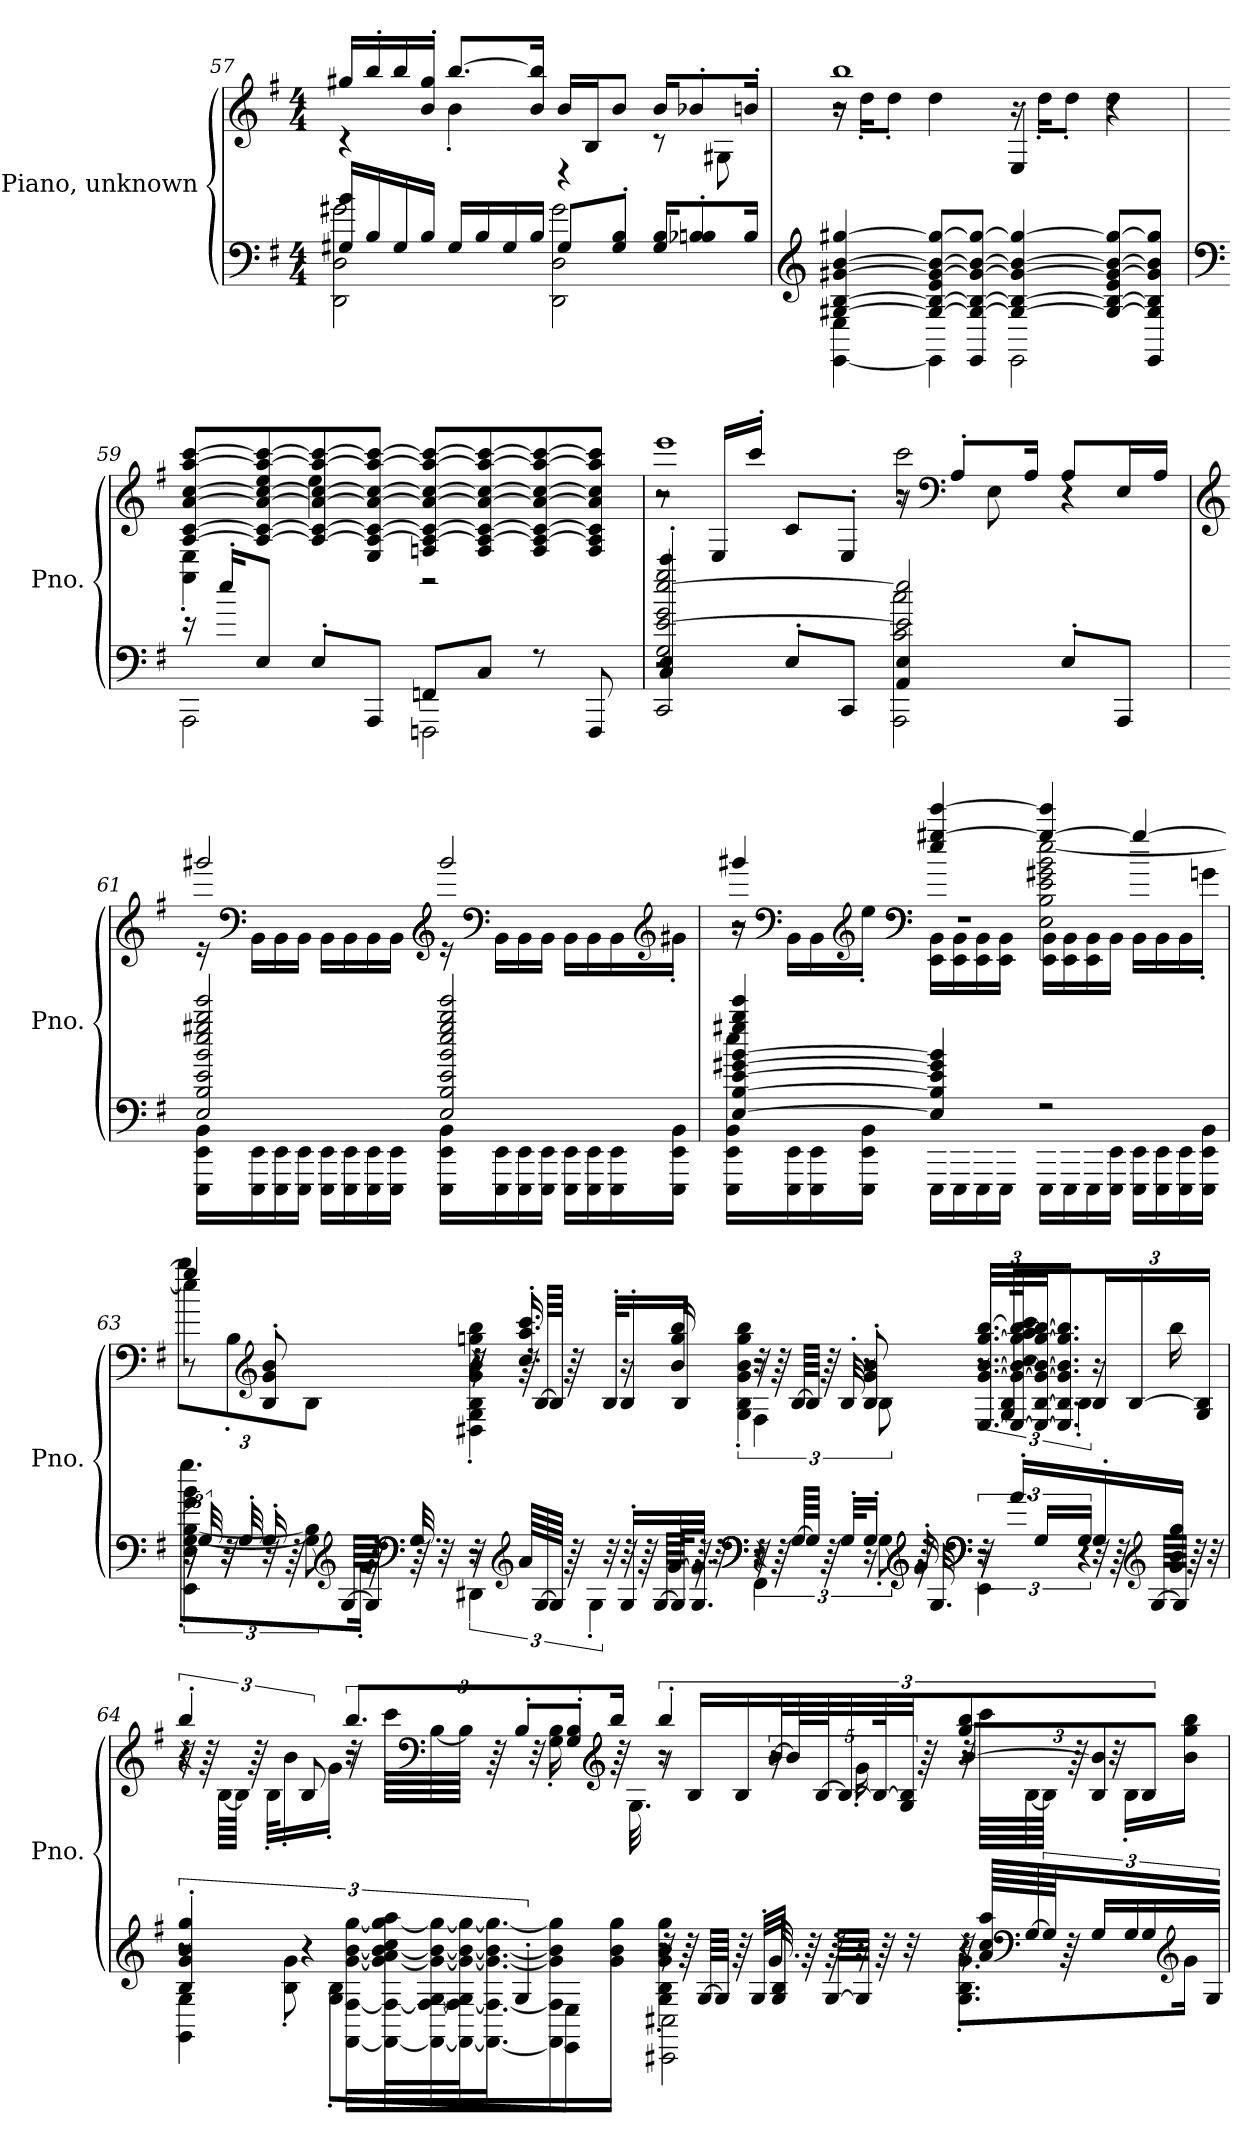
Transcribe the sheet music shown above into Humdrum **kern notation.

**kern	**kern
*part1	*part1
*staff2	*staff1
*I"Piano, unknown	*
*I'Pno.	*
*clefF4	*clefG2
*k[f#]	*k[f#]
*M4/4	*M4/4
=57	=57
*^	*^
16G#X/ 16b/LL	2DD\ 2D\ 2g#X\	16gg#X/LL	4r
16B/	.	16bb'/	.
16G#/	.	16bb/	.
16B/JJ	.	16b/' 16gg#/'JJ	.
16G#/LL	.	[8.bb/L	4b'\
16B/	.	.	.
16G#/	.	.	.
16B/JJ	.	16b/ 16bb/]Jk	.
8G#/L	2DD\ 2D\ 2g#\	16b/LL	4r
.	.	16B/J	.
8G#/' 8B/'J	.	8b/J	.
16G#/ 16B/KL	.	16b/KL	8r
8B-X/' 8Bn/'	.	8b-X'/	.
.	.	.	8G#X\
16B/Jk	.	16bn'/Jk	.
*	*	*v	*v
!!LO:LB:g=z
=58	=58	=58
*clefG2	*	*
*	*	*^
*	*	*	*^
[4G#X/ [4B/ [4g#X/ [4b/ [4gg#X/	[4EE\ 4E\	1bb	16r	2r
.	.	.	16dd'\KL	.
.	.	.	8dd'\J	.
8G#/_ 8B/_ 8e/ 8g#/_ 8b/_ 8gg#/_L	4EE\]	.	4dd\	.
8EE/ 8G#/_ 8B/_ 8g#/_ 8b/_ 8gg#/_J	.	.	.	.
4G#/_ 4B/_ 4g#/_ 4b/_ 4gg#/_	2EE\	.	16r	4E'/
.	.	.	16dd'\KL	.
.	.	.	8dd'\J	.
8G#/_ 8B/_ 8e/ 8g#/_ 8b/_ 8gg#/_L	.	.	4dd\	4r
8EE/ 8G#/] 8B/] 8g#/] 8b/] 8gg#/]J	.	.	.	.
*	*	*v	*v	*v
=59	=59	=59
*clefF4	*	*
*	*	*^
16r	2AAA\	[8A/ [8c/ [8a/ [8cc/ [8aa/ [8ccc/L	4AA\' 4E\'
16ee'/KL	.	.	.
8E/J	.	8A/_ 8c/_ 8a/_ 8cc/_ 8ee/ 8aa/_ 8ccc/_	.
8E'/L	.	8A/_ 8c/_ 8a/_ 8cc/_ 8aa/_ 8ccc/_	4ee\
8AAA/J	.	8E/ 8A/_ 8c/_ 8a/_ 8cc/_ 8aa/_ 8ccc/_J	.
8FFn/L	2FFFn\	8Fn/ 8A/_ 8c/_ 8a/_ 8cc/_ 8aa/_ 8ccc/_L	2r
8C/J	.	8F/ 8A/_ 8c/_ 8a/_ 8cc/_ 8aa/_ 8ccc/_	.
8r	.	8F/ 8A/_ 8c/_ 8a/_ 8cc/_ 8aa/_ 8ccc/_	.
8FFF/	.	8F/ 8A/] 8c/] 8a/] 8cc/] 8aa/] 8ccc/]J	.
=60	=60	=60	=60
*	*^	*^	*^
2CC/ 2G/ [2e/ 2g/ [2ee/ 2gg/	2r	4C/' 4E/' 4ccc/'	1eee	2r	8r	2r
.	.	.	.	.	16E/LL	.
.	.	.	.	.	16ccc'/JJ	.
.	.	8E'/L	.	.	8c/L	.
.	.	8CC/J	.	.	8E'/J	.
2e/] 2ee/]	2AAA\ 2c\ 2cc\	4AA/' 4E/'	.	2ccc\	16r	8r
*	*	*	*clefF4	*	*	*
.	.	.	.	.	8A'/L	.
.	.	.	.	.	.	8E\
.	.	.	.	.	16A/Jk	.
.	.	8E'/L	.	.	8A/L	4r
.	.	8AAA/J	.	.	16E/L	.
.	.	.	.	.	16A/JJ	.
*v	*v	*v	*	*	*	*
*	*v	*v	*v	*v
!!LO:LB:g=z
=61	=61
*	*clefG2
*^	*^
2E/ 2B/ 2e/ 2b/ 2ee/ 2gg#X/ 2bb/ 2eee/	16EEE\ 16EE\ 16BB\LL	2ggg#X/	16r
*	*	*clefF4	*
.	16EEE\ 16EE\	.	16BB\LL
.	16EEE\ 16EE\	.	16BB\
.	16EEE\ 16EE\JJ	.	16BB\JJ
.	16EEE\ 16EE\LL	.	16BB\LL
.	16EEE\ 16EE\	.	16BB\
.	16EEE\ 16EE\	.	16BB\
.	16EEE\ 16EE\JJ	.	16BB\JJ
*	*	*clefG2	*
2E/ 2B/ 2e/ 2b/ 2ee/ 2gg#/ 2bb/ 2eee/	16EEE\ 16EE\ 16BB\LL	2ggg#/	16r
*	*	*clefF4	*
.	16EEE\ 16EE\	.	16BB\LL
.	16EEE\ 16EE\	.	16BB\
.	16EEE\ 16EE\JJ	.	16BB\JJ
.	16EEE\ 16EE\LL	.	16BB\LL
.	16EEE\ 16EE\	.	16BB\
.	16EEE\ 16EE\	.	16BB\
*	*	*clefG2	*
.	16EEE\ 16EE\ 16BB\JJ	.	16g#X'\JJ
!!LO:PB:g=z
=62	=62	=62	=62
*	*	*^	*^
[4E/ [4B/ [4e/ [4g#X/ [4b/ 4gg#X/ 4bb/ 4eee/	16EEE\ 16EE\ 16BB\ 16ee\LL	1r	2r	4ggg#X/	16r
*	*	*clefF4	*	*	*
.	16EEE\ 16EE\	.	.	.	16BB\LL
.	16EEE\ 16EE\	.	.	.	16BB\
*	*	*clefG2	*	*	*
.	16EEE\ 16EE\ 16BB\JJ	.	.	.	16ee'\JJ
*	*	*clefF4	*	*	*
4E/] 4B/] 4e/] 4g#/] 4b/]	16EEE\LL	.	.	4ee/ [4gg#X/ [4eee/	16EE\ 16BB\LL
.	16EEE\	.	.	.	16EE\ 16BB\
.	16EEE\	.	.	.	16EE\ 16BB\
.	16EEE\JJ	.	.	.	16EE\ 16BB\JJ
2r	16EEE\LL	.	2E\ 2B\ 2e\ 2g#X\ 2b\ [2ee\	4gg#/_ 4eee/]	16EE\ 16BB\LL
.	16EEE\	.	.	.	16EE\ 16BB\
.	16EEE\	.	.	.	16EE\ 16BB\
.	16EEE\ 16EE\JJ	.	.	.	16BB\JJ
.	16EEE\ 16EE\LL	.	.	4gg#/_	16BB\LL
.	16EEE\ 16EE\	.	.	.	16BB\
.	16EEE\ 16EE\	.	.	.	16BB\
.	16EEE\ 16EE\ 16BB\JJ	.	.	.	16gn'\JJ
!!LO:LB:g=z	!!	!!	!!
=63	=63	=63	=63	=63	=63
*^	*^	*	*	*	*
*	*	*	*	*	*	*	*Xbrackettup
16r	6EE\' 6E\' [6G\' [6B\' 6g\' 6b\'	24r	8.gg'\L	8r	4ee\]	4gg#/]	12bb\L
.	.	48G/	.	.	.	.	.
32r	.	16r	.	.	.	.	.
.	.	.	.	.	.	.	12B'\
32G'/	.	.	.	.	.	.	.
*	*	*	*	*clefG2	*	*	*
32r	.	16G'/	.	8B/' 8g/' 8b/'	.	.	.
64r	.	.	.	.	.	.	.
.	12G\] 12B\]	.	.	.	.	.	12B\J
*clefG2	*	*	*	*	*	*	*
[64G/LLLL	.	.	.	.	.	.	.
64G/JJJJ]	.	64r	16g'\Jk	.	.	.	.
*clefF4	*	*	*	*	*	*	*
64r	.	32.G/	.	.	.	.	.
32r	.	.	.	.	.	.	.
8r	12r	32r	4DD#X\	32r	4r	32r	4D#X\' 4G\' 4B\' 4g\' 4b\' 4ggn\' 4bb\'
*clefG2	*	*	*	*	*	*	*
.	.	64a/LLLL	.	16.cc/' 16.aa/' 16.ccc/'	.	64r	.
.	.	[64G/	.	.	.	[64B/LLLL	.
.	.	64G/JJJJ]	.	.	.	64B/JJJJ]	.
.	.	64r	.	.	.	64r	.
.	6G'\	.	.	.	.	.	.
.	.	32r	.	.	.	32B'/KLL	.
32r	.	16G'/LL	.	16r	.	16B'/	.
64r	.	.	.	.	.	.	.
[64G/LLLL	.	.	.	.	.	.	.
64G/JJJJ]	.	[64g/KL	.	16b/ 16gg/ 16bb/	.	16B/JJ	.
64r	.	32.G/ 32.g/]JJJ	.	.	.	.	.
32r	.	.	.	.	.	.	.
*clefF4	*	*	*	*	*	*	*
*	*	*	*	*	*	*	*brackettup
8r	6r	32r	4FF#\	8r	4F#\	32r	6G\' 6B\' 6g\' 6b\' 6gg\' 6bb\'
.	.	64r	.	.	.	64r	.
.	.	[64G/LLLL	.	.	.	[64B/LLLL	.
.	.	64G/JJJJ]	.	.	.	64B/JJJJ]	.
.	.	64r	.	.	.	64r	.
.	.	32G'/KLL	.	.	.	32B'/	.
16r	.	16G'/JJ	.	8B/' 8g/' 8b/'	.	8r	.
.	12G'\	.	.	.	.	.	12B\
*clefG2	*	*	*	*	*	*	*
16g'/	.	64r	.	.	.	.	.
.	.	32.G/	.	.	.	.	.
*clefF4	*	*	*	*	*	*	*
*	*	*	*	*Xbrackettup	*	*	*
32r	12r	24r	4EE\	[48.E/ [48.g/ [48.b/ [48.gg/ [48.bb/LLL	8r	8G/' 8B/'L	12r
16.a'/LL	.	.	.	96E/_ 96g/_ 96b/_ 96cc/ 96gg/_ 96aa/ 96bb/_ 96ccc/K	.	.	.
.	.	24G/LL	.	48E/_ [48B/ 48g/_ 48b/_ 48gg/_ 48bb/_JJ	.	.	.
.	.	.	.	8.E/] 8.B/] 8.g/] 8.b/] 8.gg/] 8.bb/]J	.	.	.
.	6r	24G/JJ	.	.	.	.	6B'\
16G'/	.	32r	.	.	16r	24B/L	.
.	.	64r	.	.	.	.	.
.	.	.	.	.	.	[24B/	.
*clefG2	*	*	*	*	*	*	*
.	.	[64G/LLLL	.	.	.	.	.
16g/ 16b/ 16gg/JJ	.	64G/JJJJ]	.	.	16bb\	.	.
.	.	64r	.	.	.	.	.
.	.	.	.	.	.	24G/ 24B/]JJ	.
.	.	32r	.	.	.	.	.
*	*	*	*	*	*	*v	*v
!!LO:LB:g=z
=64	=64	=64	=64	=64	=64	=64
*	*	*	*	*	*	*brackettup
2r	8r	6B/' 6g/' 6b/' 6gg/'	4GG\ 4G\	4r	32r	6bb'/
.	.	.	.	.	64r	.
.	.	.	.	.	[64B\LLLL	.
.	.	.	.	.	64B\JJJJ]	.
.	.	.	.	.	64r	.
.	.	.	.	.	32B'\KLL	.
.	8B\' 8g\'	.	.	.	16b'\	.
.	.	6r	.	.	.	12B/
.	.	.	.	.	16g'\JJ	.
.	[32FF#\' [32F#\' [32g\' [32b\' [32gg\'LLL	.	8G\' 8B\'L	8.bb/L	32r	12r
.	64FF#\_' 64F#\_' 64g\_' 64a\' 64b\_' 64cc\' 64gg\_' 64aa\'L	.	.	.	64ccc\LLLL	.
*	*	*	*	*clefF4	*	*
.	64FF#\_' 64F#\_' [64G\' 64g\_' 64b\_' 64gg\_'	.	.	.	[64B\	.
.	64FF#\_ 64F#\_ 64G\] 64g\_ 64b\_ 64gg\_J	.	.	.	64B\JJJJ]	.
.	32.FF#\_ 32.F#\_ 32.g\_ 32.b\_ 32.gg\_J	.	.	.	64r	.
.	.	6G'/	.	.	.	12B'/L
.	.	.	.	.	32r	.
.	16FF#\] 16F#\] 16g\] 16b\] 16gg\]	.	8EE\ 8E\J	.	16G\' 16B\'	.
.	.	.	.	.	.	12G/' 12B/'J
*	*	*	*	*clefG2	*	*
.	16g\ 16b\ 16gg\JJ	.	.	16bb/Jk	64r	.
.	.	.	.	.	32.G\	.
8r	4G\' 4B\' 4g\' 4b\' 4gg\'	32r	2CC#X\ 2C#X\	4bb'/	8r	24r
.	.	64r	.	.	.	.
.	.	.	.	.	.	24B/LL
.	.	[64G/LLLL	.	.	.	.
.	.	64G/JJJJ]	.	.	.	.
.	.	64r	.	.	.	.
.	.	.	.	.	.	24B/
.	.	32G'/LLL	.	.	.	.
32.g/	.	32G/ 32B/JJJ	.	.	16r	[40b/L
.	.	.	.	.	.	80b/L]
.	.	64r	.	.	.	.
.	.	.	.	.	.	[80B/J
64r	.	[64G/LLLL	.	.	.	.
.	.	.	.	.	.	40B/_
16r	.	64G/JJJJ]	.	.	16g'\	.
.	.	.	.	.	.	80B/K_
.	.	64r	.	.	.	.
.	.	.	.	.	.	40G/ 40B/]JJJ
.	.	32r	.	.	.	.
.	.	.	.	.	.	80r
*	*	*	*	*	*	*Xbrackettup
4r	8.G\' 8.B\' 8.g\'L	32r	.	4gg/ 4bb/	32r	[12b/L
.	.	64a/ 64cc/ 64aa/LLLL	.	.	64ccc\LLLL	.
*clefF4	*	*	*	*	*	*
.	.	[64G/	.	.	[64B\	.
.	.	96G/JJJJ]	.	.	64B\JJJJ]	.
.	.	96r	.	.	.	.
.	.	.	.	.	64r	.
.	.	24G/LL	.	.	.	12B/ 12b/]
.	.	.	.	.	32r	.
*	*	*Xbrackettup	*	*	*	*
.	.	24G/	.	.	16B'\LL	.
.	.	24G/	.	.	.	12B/J
*clefG2	*	*	*	*	*	*
.	16g\Jk	.	.	.	16b\ 16gg\ 16bb\JJ	.
.	.	24G/JJ	.	.	.	.
*v	*v	*v	*v	*	*	*
*	*v	*v	*v
=	=
*-	*-
